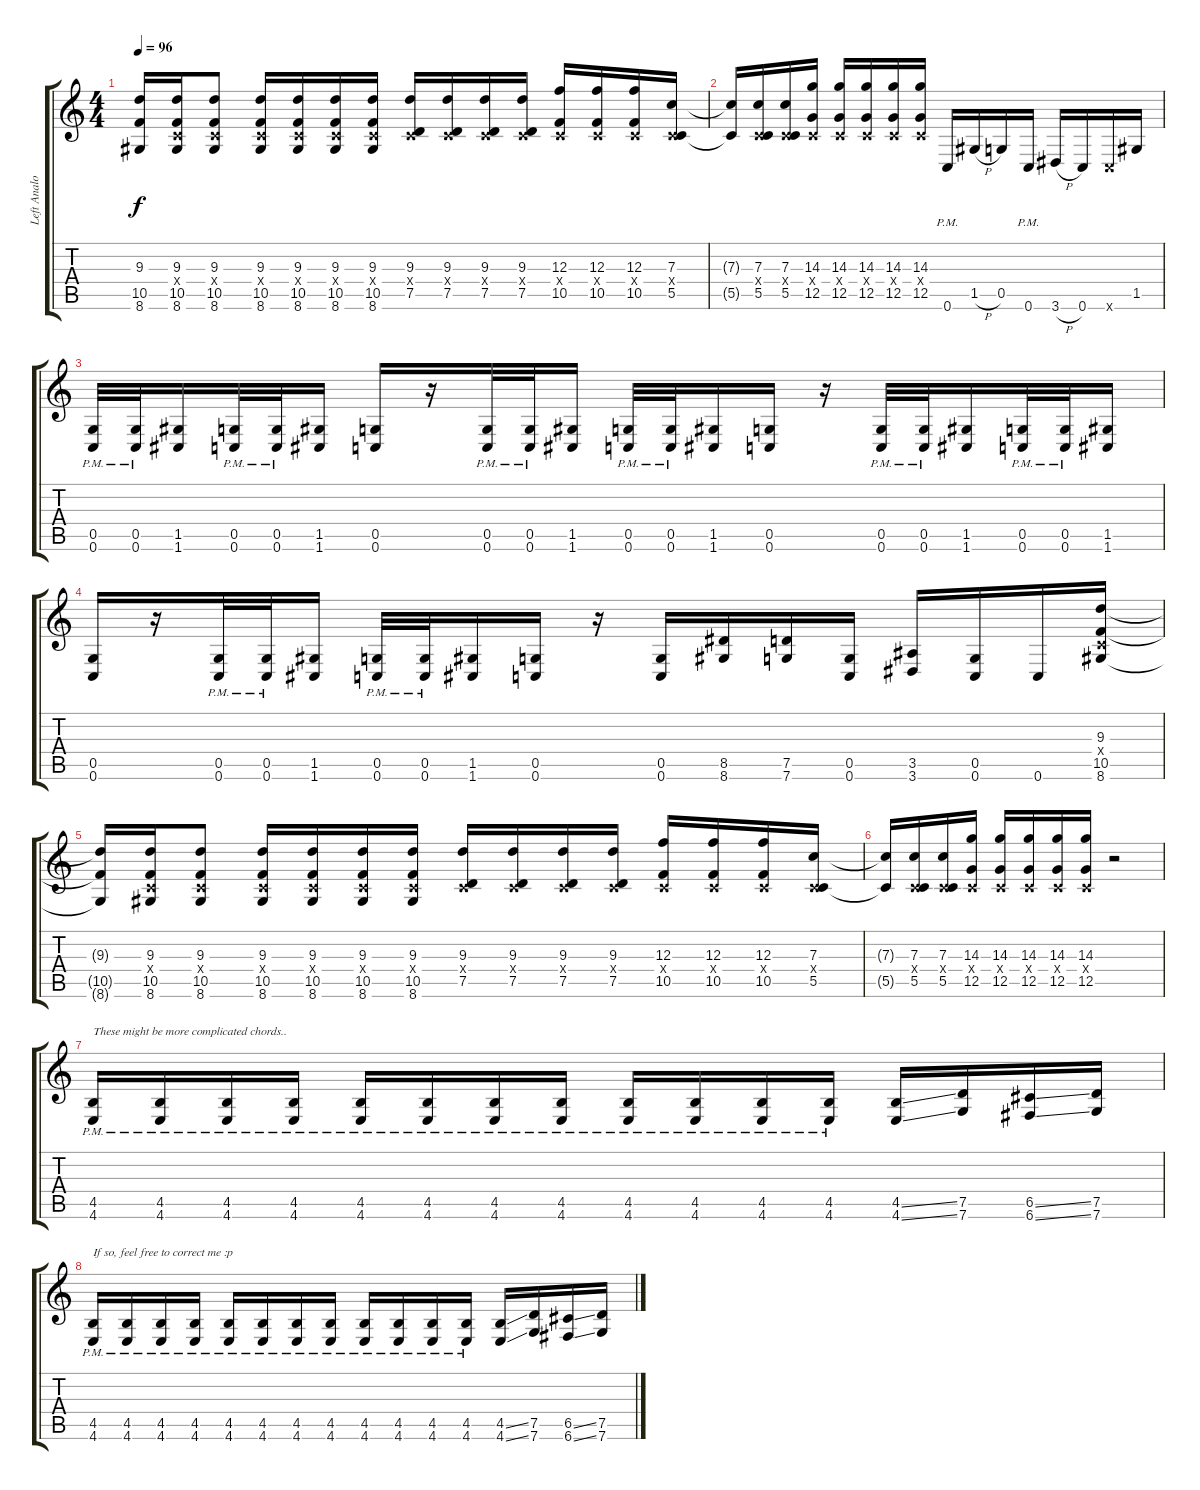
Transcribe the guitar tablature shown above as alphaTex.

\track ("Left Analog Stick" "Left Analo") {instrument distortionguitar}
\staff {score tabs}
\tuning (D4 A3 F3 C3 G2 C2) {hide}
\ts (4 4)
\tempo 96
\clef g2
\ks c
(9.3{t} 10.5{t} 8.6{t}).16{dy f} (9.3 0.4{x} 10.5 8.6).16 (9.3 0.4{x} 10.5 8.6).8 (9.3 0.4{x} 10.5 8.6).16 (9.3 0.4{x} 10.5 8.6).16 (9.3 0.4{x} 10.5 8.6).16 (9.3 0.4{x} 10.5 8.6).16 (9.3 0.4{x} 7.5).16 (9.3 0.4{x} 7.5).16 (9.3 0.4{x} 7.5).16 (9.3 0.4{x} 7.5).16 (12.3 0.4{x} 10.5).16 (12.3 0.4{x} 10.5).16 (12.3 0.4{x} 10.5).16 (7.3 0.4{x} 5.5).16 |
(7.3{t} 5.5{t}).16 (7.3 0.4{x} 5.5).16 (7.3 0.4{x} 5.5).16 (14.3 0.4{x} 12.5).16 (14.3 0.4{x} 12.5).16 (14.3 0.4{x} 12.5).16 (14.3 0.4{x} 12.5).16 (14.3 0.4{x} 12.5).16 0.6{pm}.16 1.5{h}.16 0.5.16 0.6{pm}.16 3.6{h}.16 0.6.16 0.6{x}.16 1.5.16 |
(0.5{pm} 0.6{pm}).32 (0.5{pm} 0.6{pm}).32 (1.5 1.6).16 (0.5{pm} 0.6{pm}).32 (0.5{pm} 0.6{pm}).32 (1.5 1.6).16 (0.5 0.6).16 r.16 (0.5{pm} 0.6{pm}).32 (0.5{pm} 0.6{pm}).32 (1.5 1.6).16 (0.5{pm} 0.6{pm}).32 (0.5{pm} 0.6{pm}).32 (1.5 1.6).16 (0.5 0.6).16 r.16 (0.5{pm} 0.6{pm}).32 (0.5{pm} 0.6{pm}).32 (1.5 1.6).16 (0.5{pm} 0.6{pm}).32 (0.5{pm} 0.6{pm}).32 (1.5 1.6).16 |
(0.5 0.6).16 r.16 (0.5{pm} 0.6{pm}).32 (0.5{pm} 0.6{pm}).32 (1.5 1.6).16 (0.5{pm} 0.6{pm}).32 (0.5{pm} 0.6{pm}).32 (1.5 1.6).16 (0.5 0.6).16 r.16 (0.5 0.6).16 (8.5 8.6).16 (7.5 7.6).16 (0.5 0.6).16 (3.5 3.6).16 (0.5 0.6).16 0.6.16 (9.3 0.4{x} 10.5 8.6).16 |
(9.3{t} 10.5{t} 8.6{t}).16 (9.3 0.4{x} 10.5 8.6).16 (9.3 0.4{x} 10.5 8.6).8 (9.3 0.4{x} 10.5 8.6).16 (9.3 0.4{x} 10.5 8.6).16 (9.3 0.4{x} 10.5 8.6).16 (9.3 0.4{x} 10.5 8.6).16 (9.3 0.4{x} 7.5).16 (9.3 0.4{x} 7.5).16 (9.3 0.4{x} 7.5).16 (9.3 0.4{x} 7.5).16 (12.3 0.4{x} 10.5).16 (12.3 0.4{x} 10.5).16 (12.3 0.4{x} 10.5).16 (7.3 0.4{x} 5.5).16 |
(7.3{t} 5.5{t}).16 (7.3 0.4{x} 5.5).16 (7.3 0.4{x} 5.5).16 (14.3 0.4{x} 12.5).16 (14.3 0.4{x} 12.5).16 (14.3 0.4{x} 12.5).16 (14.3 0.4{x} 12.5).16 (14.3 0.4{x} 12.5).16 r.2 |
(4.5{pm} 4.6{pm}).16{txt "These might be more complicated chords.."} (4.5{pm} 4.6{pm}).16 (4.5{pm} 4.6{pm}).16 (4.5{pm} 4.6{pm}).16 (4.5{pm} 4.6{pm}).16 (4.5{pm} 4.6{pm}).16 (4.5{pm} 4.6{pm}).16 (4.5{pm} 4.6{pm}).16 (4.5{pm} 4.6{pm}).16 (4.5{pm} 4.6{pm}).16 (4.5{pm} 4.6{pm}).16 (4.5{pm} 4.6{pm}).16 (4.5{ss} 4.6{ss}).16 (7.5 7.6).16 (6.5{ss} 6.6{ss}).16 (7.5 7.6).16 |
(4.5{pm} 4.6{pm}).16{txt "If so, feel free to correct me :p"} (4.5{pm} 4.6{pm}).16 (4.5{pm} 4.6{pm}).16 (4.5{pm} 4.6{pm}).16 (4.5{pm} 4.6{pm}).16 (4.5{pm} 4.6{pm}).16 (4.5{pm} 4.6{pm}).16 (4.5{pm} 4.6{pm}).16 (4.5{pm} 4.6{pm}).16 (4.5{pm} 4.6{pm}).16 (4.5{pm} 4.6{pm}).16 (4.5{pm} 4.6{pm}).16 (4.5{ss} 4.6{ss}).16 (7.5 7.6).16 (6.5{ss} 6.6{ss}).16 (7.5 7.6).16
